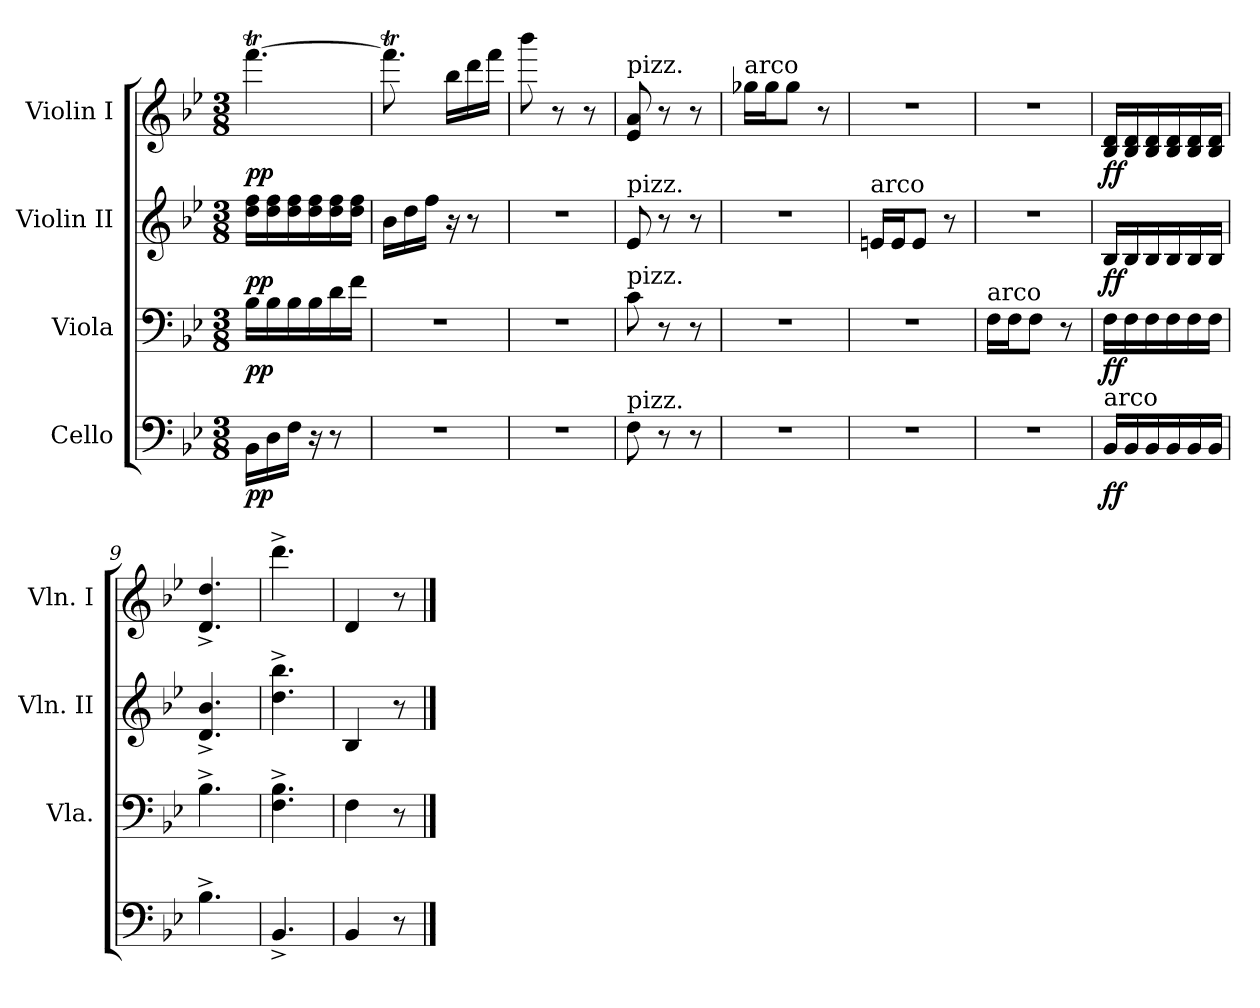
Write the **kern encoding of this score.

**kern	**dynam	**kern	**dynam	**kern	**dynam	**kern	**dynam
*part4	*part4	*part3	*part3	*part2	*part2	*part1	*part1
*staff4	*staff4	*staff3	*staff3	*staff2	*staff2	*staff1	*staff1
*I"Cello	*	*I"Viola	*	*I"Violin II	*	*I"Violin I	*
*	*	*I'Vla.	*	*I'Vln. II	*	*I'Vln. I	*
*clefF4	*	*clefF4	*	*clefG2	*	*clefG2	*
*k[b-e-]	*	*k[b-e-]	*	*k[b-e-]	*	*k[b-e-]	*
*B-:	*	*B-:	*	*B-:	*	*B-:	*
*M3/8	*	*M3/8	*	*M3/8	*	*M3/8	*
=1	=1	=1	=1	=1	=1	=1	=1
!	!LO:DY:b	!	!LO:DY:b	!	!LO:DY:b	!	!LO:DY:b
16BB-\LL	pp	16B-\LL	pp	16dd\ 16ff\LL	pp	[4.fffT\	pp
16D\	.	16B-\	.	16dd\ 16ff\	.	.	.
16F\JJ	.	16B-\	.	16dd\ 16ff\	.	.	.
16r	.	16B-\	.	16dd\ 16ff\	.	.	.
8r	.	16d\	.	16dd\ 16ff\	.	.	.
.	.	16f\JJ	.	16dd\ 16ff\JJ	.	.	.
=2	=2	=2	=2	=2	=2	=2	=2
4.r	.	4.r	.	16b-\LL	.	8.fffT\]	.
.	.	.	.	16dd\	.	.	.
.	.	.	.	16ff\JJ	.	.	.
.	.	.	.	16r	.	16bb-\LL	.
.	.	.	.	8r	.	16ddd\	.
.	.	.	.	.	.	16fff\JJ	.
=3	=3	=3	=3	=3	=3	=3	=3
4.r	.	4.r	.	4.r	.	8bbb-\	.
.	.	.	.	.	.	8r	.
.	.	.	.	.	.	8r	.
=4	=4	=4	=4	=4	=4	=4	=4
!	!	!	!	!	!	!LO:TX:a:t=pizz.	!
!	!	!	!	!LO:TX:a:t=pizz.	!	!	!
!	!	!LO:TX:a:t=pizz.	!	!	!	!	!
!LO:TX:a:t=pizz.	!	!	!	!	!	!	!
8F\	.	8c\	.	8e-/	.	8e-/ 8a/	.
8r	.	8r	.	8r	.	8r	.
8r	.	8r	.	8r	.	8r	.
!!LO:LB:g=z
=5	=5	=5	=5	=5	=5	=5	=5
!	!	!	!	!	!	!LO:TX:a:t=arco	!
4.r	.	4.r	.	4.r	.	16gg-X\LL	.
.	.	.	.	.	.	16gg-\J	.
.	.	.	.	.	.	8gg-\J	.
.	.	.	.	.	.	8r	.
=6	=6	=6	=6	=6	=6	=6	=6
!	!	!	!	!LO:TX:a:t=arco	!	!	!
4.r	.	4.r	.	16en/LL	.	4.r	.
.	.	.	.	16e/J	.	.	.
.	.	.	.	8e/J	.	.	.
.	.	.	.	8r	.	.	.
=7	=7	=7	=7	=7	=7	=7	=7
!	!	!LO:TX:a:t=arco	!	!	!	!	!
4.r	.	16F\LL	.	4.r	.	4.r	.
.	.	16F\J	.	.	.	.	.
.	.	8F\J	.	.	.	.	.
.	.	8r	.	.	.	.	.
=8	=8	=8	=8	=8	=8	=8	=8
!LO:TX:a:t=arco	!	!	!	!	!	!	!
!	!LO:DY:b	!	!LO:DY:b	!	!LO:DY:b	!	!LO:DY:b
16BB-/LL	ff	16F\LL	ff	16B-/LL	ff	16B-/ 16d/LL	ff
16BB-/	.	16F\	.	16B-/	.	16B-/ 16d/	.
16BB-/	.	16F\	.	16B-/	.	16B-/ 16d/	.
16BB-/	.	16F\	.	16B-/	.	16B-/ 16d/	.
16BB-/	.	16F\	.	16B-/	.	16B-/ 16d/	.
16BB-/JJ	.	16F\JJ	.	16B-/JJ	.	16B-/ 16d/JJ	.
=9	=9	=9	=9	=9	=9	=9	=9
4.B-^>\	.	4.B-^>\	.	4.d/^< 4.b-/^<	.	4.d/^< 4.dd/^<	.
=10	=10	=10	=10	=10	=10	=10	=10
4.BB-^</	.	4.F\^> 4.B-\^>	.	4.dd\^> 4.bb-\^>	.	4.ddd^>\	.
=11	=11	=11	=11	=11	=11	=11	=11
4BB-/	.	4F\	.	4B-/	.	4d/	.
8r	.	8r	.	8r	.	8r	.
==	==	==	==	==	==	==	==
*-	*-	*-	*-	*-	*-	*-	*-
